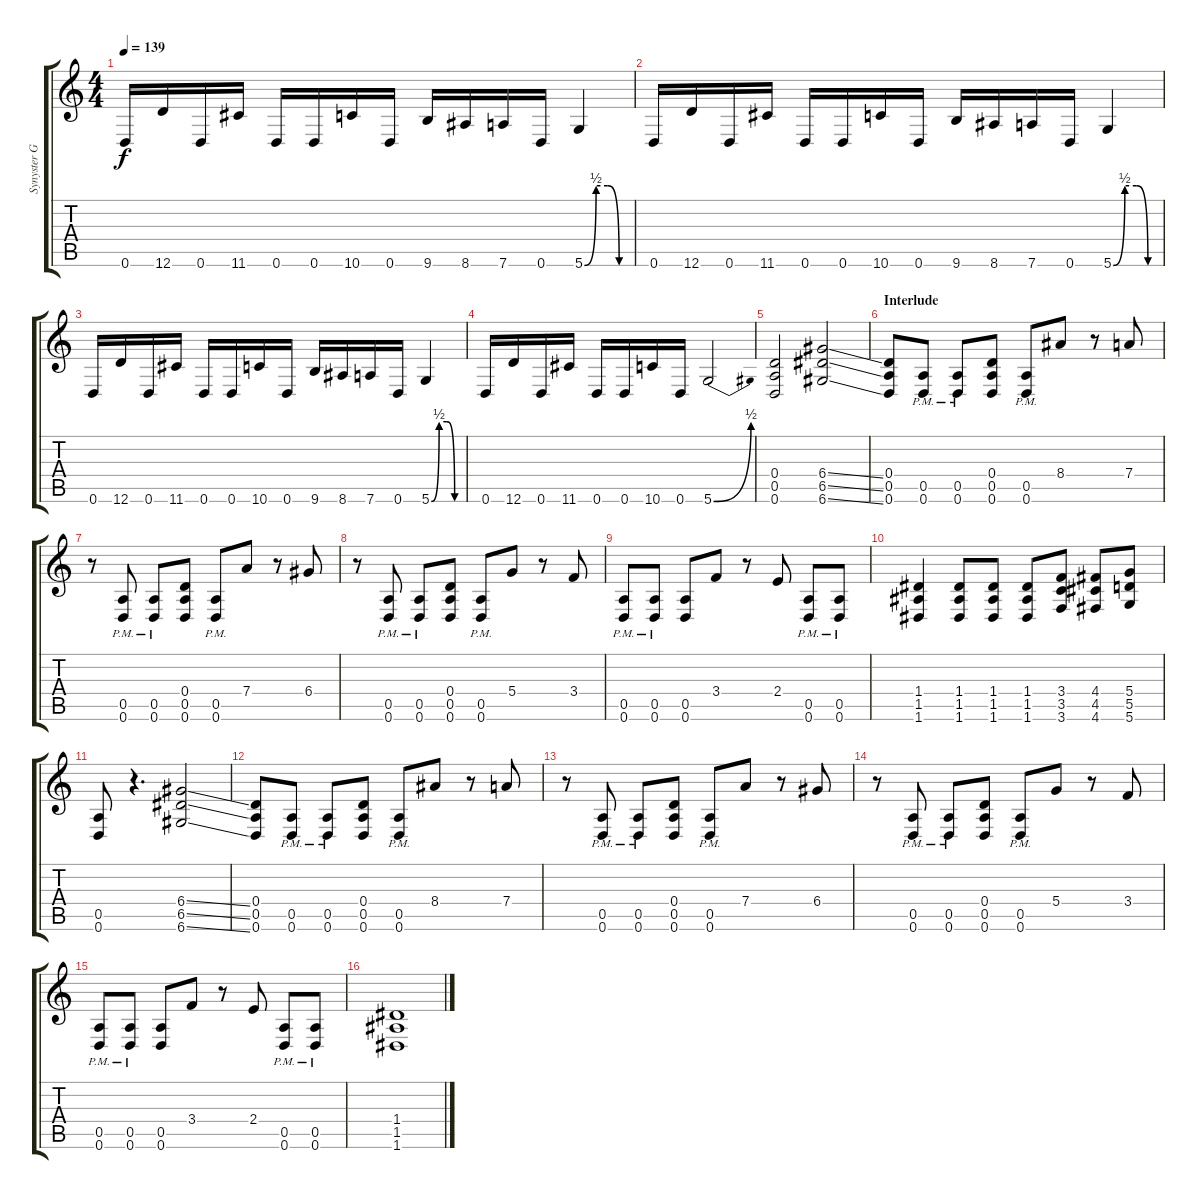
\track ("Synyster Gates" "Synyster G") {instrument overdrivenguitar}
\staff {score tabs}
\tuning (E4 B3 G3 D3 A2 D2) {hide}
\ts (4 4)
\tempo 139
\clef g2
\ks c
0.6.16{dy f} 12.6.16 0.6.16 11.6.16 0.6.16 0.6.16 10.6.16 0.6.16 9.6.16 8.6.16 7.6.16 0.6.16 5.6{be (custom 0 0 15 2 30 2 45 0 60 0)}.4 |
0.6.16 12.6.16 0.6.16 11.6.16 0.6.16 0.6.16 10.6.16 0.6.16 9.6.16 8.6.16 7.6.16 0.6.16 5.6{be (custom 0 0 15 2 30 2 45 0 60 0)}.4 |
0.6.16 12.6.16 0.6.16 11.6.16 0.6.16 0.6.16 10.6.16 0.6.16 9.6.16 8.6.16 7.6.16 0.6.16 5.6{be (custom 0 0 15 2 30 2 45 0 60 0)}.4 |
0.6.16 12.6.16 0.6.16 11.6.16 0.6.16 0.6.16 10.6.16 0.6.16 5.6{be (bend 0 0 60 2)}.2 |
(0.4 0.5 0.6).2 (6.4{ss} 6.5{ss} 6.6{ss}).2 |
\section ("" "Interlude")
(0.4 0.5 0.6).8 (0.5{pm} 0.6{pm}).8 (0.5{pm} 0.6{pm}).8 (0.4 0.5 0.6).8 (0.5{pm} 0.6{pm}).8 8.4.8 r.8 7.4.8 |
r.8 (0.5{pm} 0.6{pm}).8 (0.5{pm} 0.6{pm}).8 (0.4 0.5 0.6).8 (0.5{pm} 0.6{pm}).8 7.4.8 r.8 6.4.8 |
r.8 (0.5{pm} 0.6{pm}).8 (0.5{pm} 0.6{pm}).8 (0.4 0.5 0.6).8 (0.5{pm} 0.6{pm}).8 5.4.8 r.8 3.4.8 |
(0.5{pm} 0.6{pm}).8 (0.5{pm} 0.6{pm}).8 (0.5 0.6).8 3.4.8 r.8 2.4.8 (0.5{pm} 0.6{pm}).8 (0.5{pm} 0.6{pm}).8 |
(1.4 1.5 1.6).4 (1.4 1.5 1.6).8 (1.4 1.5 1.6).8 (1.4 1.5 1.6).8 (3.4 3.5 3.6).8 (4.4 4.5 4.6).8 (5.4 5.5 5.6).8 |
(0.5 0.6).8 r.4{d} (6.4{ss} 6.5{ss} 6.6{ss}).2 |
(0.4 0.5 0.6).8 (0.5{pm} 0.6{pm}).8 (0.5{pm} 0.6{pm}).8 (0.4 0.5 0.6).8 (0.5{pm} 0.6{pm}).8 8.4.8 r.8 7.4.8 |
r.8 (0.5{pm} 0.6{pm}).8 (0.5{pm} 0.6{pm}).8 (0.4 0.5 0.6).8 (0.5{pm} 0.6{pm}).8 7.4.8 r.8 6.4.8 |
r.8 (0.5{pm} 0.6{pm}).8 (0.5{pm} 0.6{pm}).8 (0.4 0.5 0.6).8 (0.5{pm} 0.6{pm}).8 5.4.8 r.8 3.4.8 |
(0.5{pm} 0.6{pm}).8 (0.5{pm} 0.6{pm}).8 (0.5 0.6).8 3.4.8 r.8 2.4.8 (0.5{pm} 0.6{pm}).8 (0.5{pm} 0.6{pm}).8 |
(1.4 1.5 1.6).1
